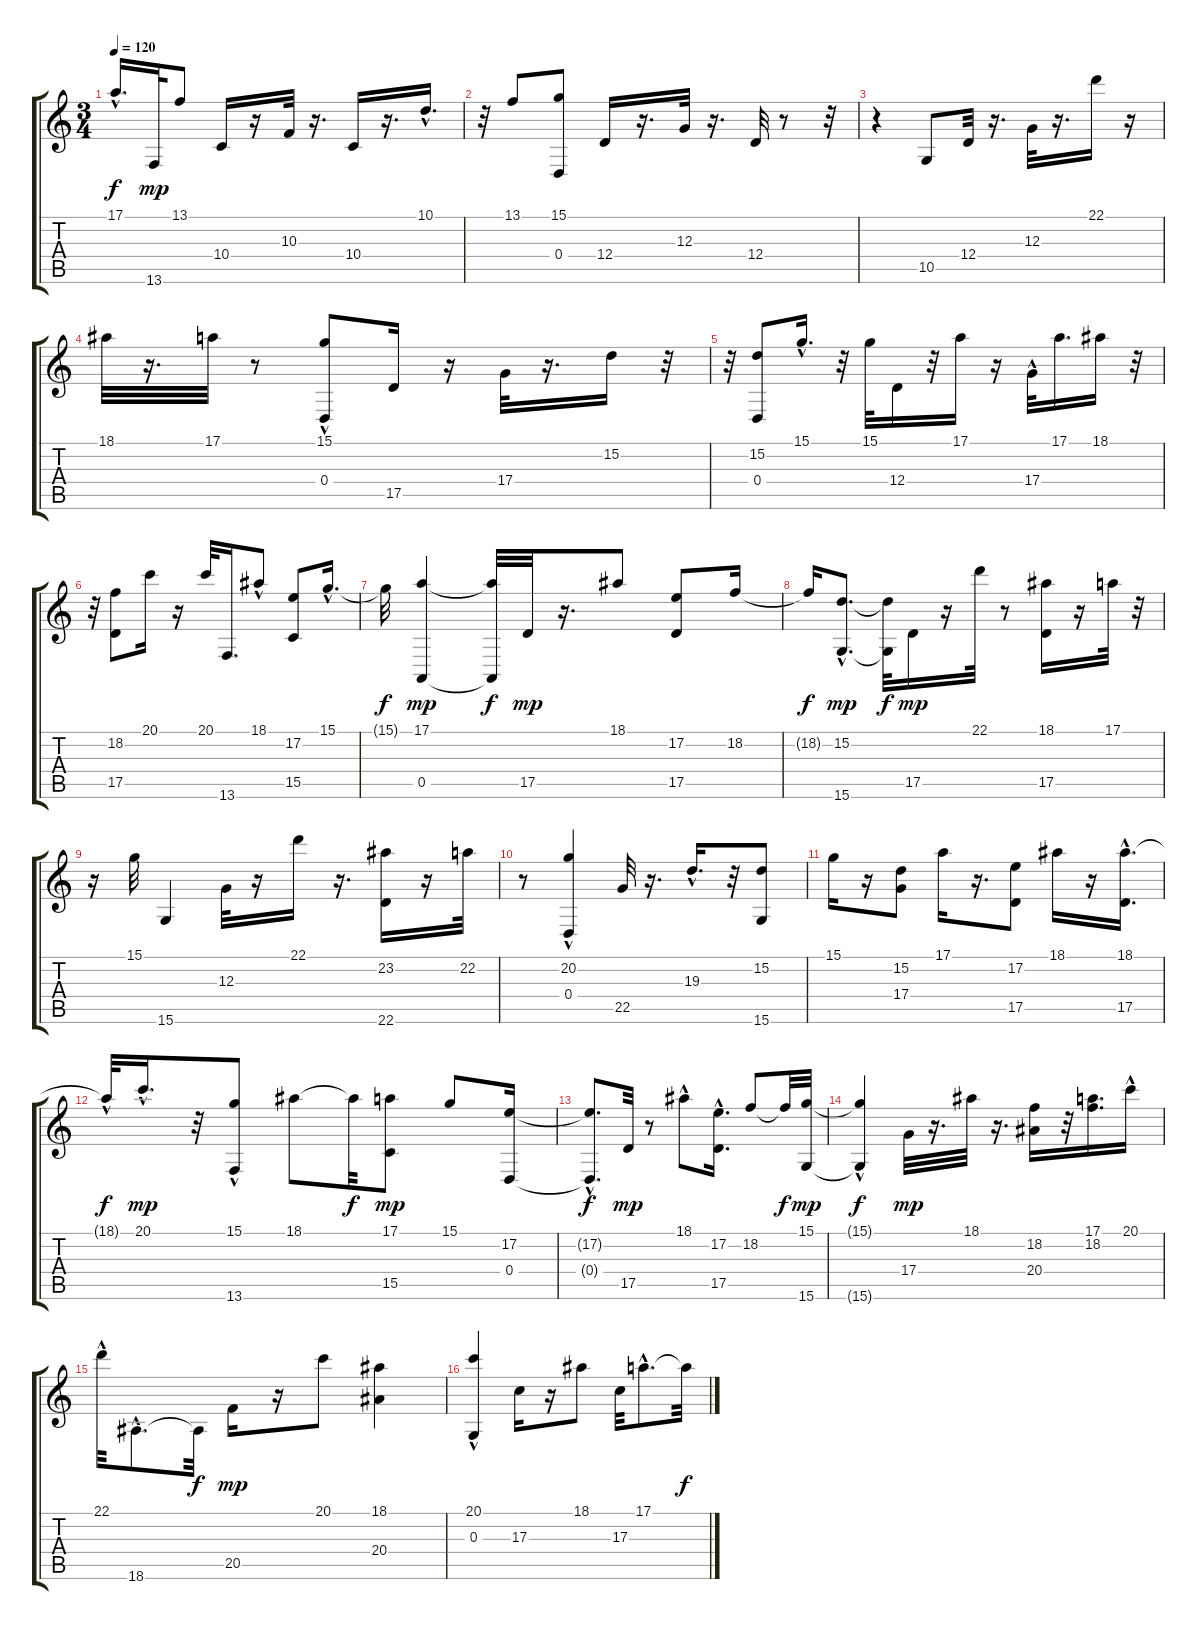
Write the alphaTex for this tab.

\track "" {instrument piccolo}
\staff {score tabs}
\tuning (E4 B3 G3 D3 A2 E2) {hide}
\ts (3 4)
\tempo 120
\clef g2
\ks c
17.1{hac t}.16{d dy f} 13.6.32{dy mp} 13.1.8 10.4.16 r.16 10.3.32 r.16{d} 10.4.16 r.16{d} 10.1{hac}.16{d} |
r.32 13.1.8 (15.1 0.4).8 12.4.16 r.16{d} 12.3.32 r.16{d} 12.4.32 r.8 r.32 |
r.4 10.5.8 12.4.32 r.16{d} 12.3.32 r.16{d} 22.1.16 r.16 |
18.1.32 r.16{d} 17.1.32 r.8 (15.1{hac} 0.4).8 17.5.16 r.16 17.4.32 r.16{d} 15.2.16 r.32 |
r.32 (15.2 0.4).8 15.1{hac}.16{d} r.32 15.1.32 12.4.16 r.32 17.1.16 r.16 17.4{hac}.32 17.1.16{d} 18.1.16 r.32 |
r.32 (18.2 17.5).8 20.1.16 r.16 20.1.32 13.6.16{d} 18.1{hac}.8 (17.2 15.5).8 15.1{hac}.16{d} |
15.1{t}.32{dy f} (17.1 0.5).4{dy mp} (17.1{t} 0.5{t}).32{dy f} 17.5.32{dy mp} r.16{d} 18.1.8 (17.2 17.5).8 18.2.16 |
18.2{t}.16{dy f} (15.2{hac} 15.6{hac}).8{d dy mp} (15.2{t} 15.6{t}).32{dy f} 17.5.16{dy mp} r.16 22.1.32 r.8 (18.1 17.5).16 r.16 17.1.32 r.32 |
r.16 15.1.32 15.6.4 12.3.32 r.16 22.1.16 r.16{d} (23.2 22.6).16 r.16 22.2.32 |
r.8 (20.2{hac} 0.4).4 22.5.32 r.16{d} 19.3{hac}.16{d} r.32 (15.2 15.6).8 |
15.1.16 r.16 (15.2 17.4).8 17.1.16 r.16{d} (17.2 17.5).8 18.1.16 r.16 (18.1{hac} 17.5{hac}).16{d} |
18.1{hac t}.32{dy f} 20.1{hac}.16{d dy mp} r.32 (15.1{hac} 13.6).8 18.1.8 18.1{t}.32{dy f} (17.1 15.5).8{dy mp} 15.1.8 (17.2 0.4).16 |
(17.2{t} 0.4{hac t}).8{d dy f} 17.5.32{dy mp} r.8 18.1{hac}.8 (17.2{hac} 17.5).16{d} 18.2.8 18.2{t}.32{dy f} (15.1 15.6).32{dy mp} |
(15.1{hac t} 15.6{t}).4{dy f} 17.4.32{dy mp} r.16{d} 18.1.32 r.16{d} (18.2 20.4).16 r.32 (17.1 18.2).16{d} 20.1{hac}.16 |
22.1{hac}.32 18.6{hac}.8{d} 18.6{t}.32{dy f} 20.5.16{dy mp} r.16 20.1.8 (18.1 20.4).4 |
(20.1{hac} 0.3).4 17.3.16 r.16 18.1.8 17.3.32 17.1{hac}.8{d} 17.1{t}.32{dy f}
